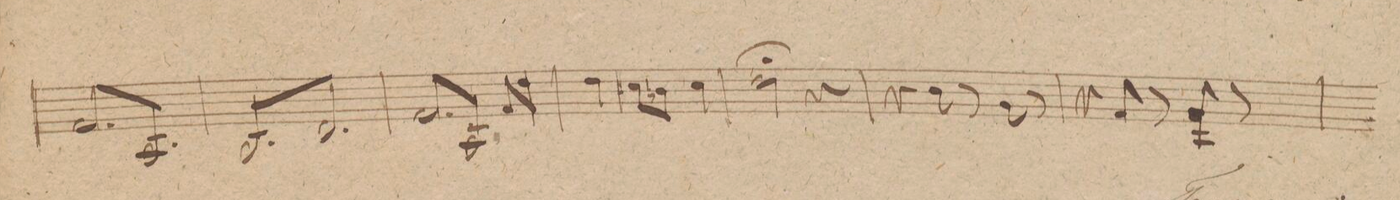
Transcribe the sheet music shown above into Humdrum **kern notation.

**kern	**dynam
*I"Violino IIdo	*
*clefG2	*
*k[b-]	*
*met(c|)	*
*M3/4	*
8f/L	.
8A/	.
8f/	.
8A/	.
8f/	.
8A/J	.
=140	=140
8B-/L	.
8d/	.
8B-/	.
8d/	.
8B-/	.
8d/J	.
=141	=141
8f/L	.
8A/	.
8f/	.
8A/J	.
8f/L	.
8dd\J	.
*Xtremolo	*
=142	=142
4dd\	.
8cc#X\L	.
8bn\J	.
4cc#\	.
=143	=143
2dd;\	.
4r	.
=144	=144
4r	.
8b-\	.
8r	.
8g\	.
8r	.
=145	=145
4r	.
8f/	.
8r	.
8A/ 8f	.
8r	.
=146	=146
*-	*-
